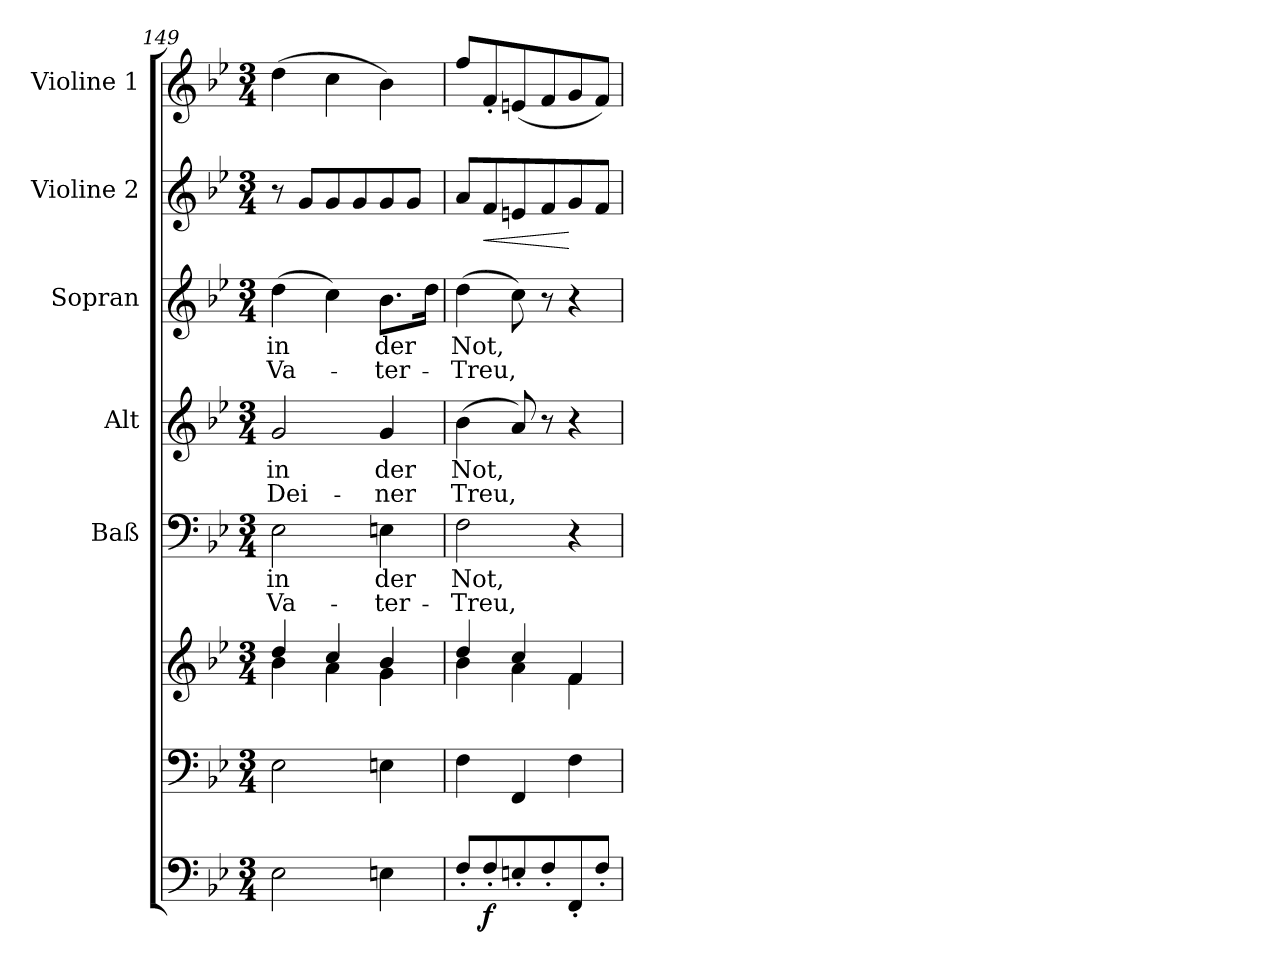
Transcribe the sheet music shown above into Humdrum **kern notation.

**kern	**dynam	**kern	**kern	**kern	**text	**text	**kern	**text	**text	**kern	**text	**text	**kern	**dynam	**kern
*part7	*part7	*part6	*part6	*part5	*part5	*part5	*part4	*part4	*part4	*part3	*part3	*part3	*part2	*part2	*part1
*staff8	*staff8	*staff7	*staff6	*staff5	*staff5	*staff5	*staff4	*staff4	*staff4	*staff3	*staff3	*staff3	*staff2	*staff2	*staff1
*	*	*	*	*I"Baß	*	*	*I"Alt	*	*	*I"Sopran	*	*	*I"Violine 2	*	*I"Violine 1
*	*	*	*	*	*	*	*	*	*	*	*	*	*I'Vln	*	*I'Vln
*clefF4	*	*clefF4	*clefG2	*clefF4	*	*	*clefG2	*	*	*clefG2	*	*	*clefG2	*	*clefG2
*ITrd7c12	*	*	*	*	*	*	*	*	*	*	*	*	*	*	*
*k[b-e-]	*	*k[b-e-]	*k[b-e-]	*k[b-e-]	*	*	*k[b-e-]	*	*	*k[b-e-]	*	*	*k[b-e-]	*	*k[b-e-]
*B-:	*	*B-:	*B-:	*B-:	*	*	*B-:	*	*	*B-:	*	*	*B-:	*	*B-:
*M3/4	*	*M3/4	*M3/4	*M3/4	*	*	*M3/4	*	*	*M3/4	*	*	*M3/4	*	*M3/4
=149	=149	=149	=149	=149	=149	=149	=149	=149	=149	=149	=149	=149	=149	=149	=149
*	*	*	*^	*	*	*	*	*	*	*	*	*	*	*	*
!	!	!	!	!	!	!LO:LY:b	!LO:LY:b	!	!LO:LY:b	!LO:LY:b	!	!LO:LY:b	!LO:LY:b	!	!	!
2EE-\	.	2E-\	4dd/	4b-\	2E-\	in	Va-	2g/	in	Dei-	(>4dd\	in	Va-	8r	.	(>4dd\
.	.	.	.	.	.	.	.	.	.	.	.	.	.	8g/L	.	.
.	.	.	4cc/	4a\	.	.	.	.	.	.	4cc\)	.	.	8g/	.	4cc\
.	.	.	.	.	.	.	.	.	.	.	.	.	.	8g/	.	.
!	!	!	!	!	!	!LO:LY:b	!LO:LY:b	!	!LO:LY:b	!LO:LY:b	!	!LO:LY:b	!LO:LY:b	!	!	!
4EEn\	.	4En\	4b-/	4g\	4En\	der	-ter-	4g/	der	-ner	8.b-\L	der	-ter-	8g/	.	4b-\)
.	.	.	.	.	.	.	.	.	.	.	.	.	.	8g/J	.	.
.	.	.	.	.	.	.	.	.	.	.	16dd\Jk	.	.	.	.	.
!!LO:PB:g=z
=150	=150	=150	=150	=150	=150	=150	=150	=150	=150	=150	=150	=150	=150	=150	=150	=150
!	!	!	!	!	!	!LO:LY:b	!LO:LY:b	!	!LO:LY:b	!LO:LY:b	!	!LO:LY:b	!LO:LY:b	!	!	!
8FF'</L	.	4F\	4dd/	4b-\	2F\	Not,	-Treu,	(>4b-\	Not,	Treu,	(>4dd\	Not,	-Treu,	8a/L	.	8ff/L
!	!LO:DY:b	!	!	!	!	!	!	!	!	!	!	!	!	!	!LO:HP:b	!
8FF'</	f	.	.	.	.	.	.	.	.	.	.	.	.	8f/	<	8f'</
8EEn'</	.	4FF/	4cc/	4a\	.	.	.	8a/)	.	.	8cc\)	.	.	8en/	.	(<8en/
8FF'</	.	.	.	.	.	.	.	8r	.	.	8r	.	.	8f/	.	8f/
8FFF'</	.	4F\	4f/	4f\	4r	.	.	4r	.	.	4r	.	.	8g/	[	8g/
8FF'</J	.	.	.	.	.	.	.	.	.	.	.	.	.	8f/J	.	8f/J)
*	*	*	*v	*v	*	*	*	*	*	*	*	*	*	*	*	*
=	=	=	=	=	=	=	=	=	=	=	=	=	=	=	=
*-	*-	*-	*-	*-	*-	*-	*-	*-	*-	*-	*-	*-	*-	*-	*-
